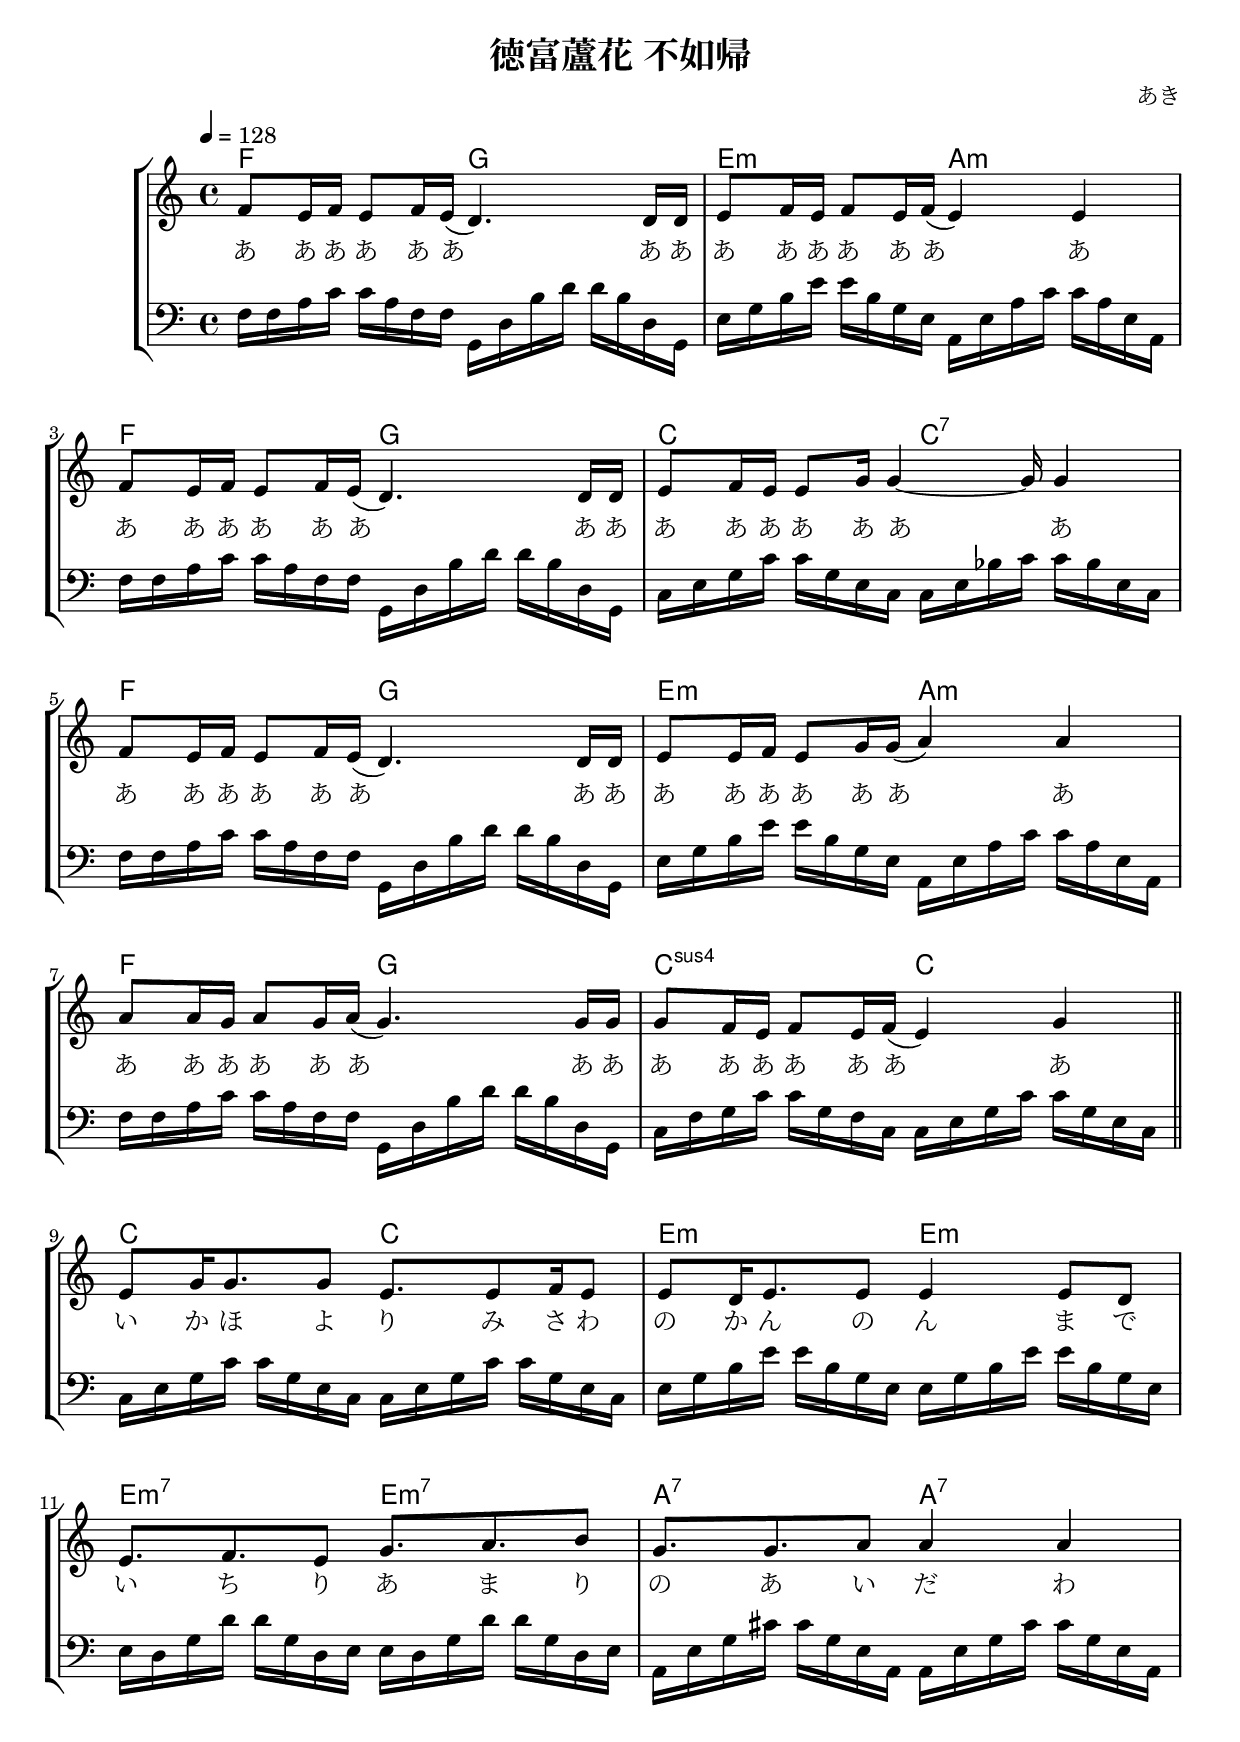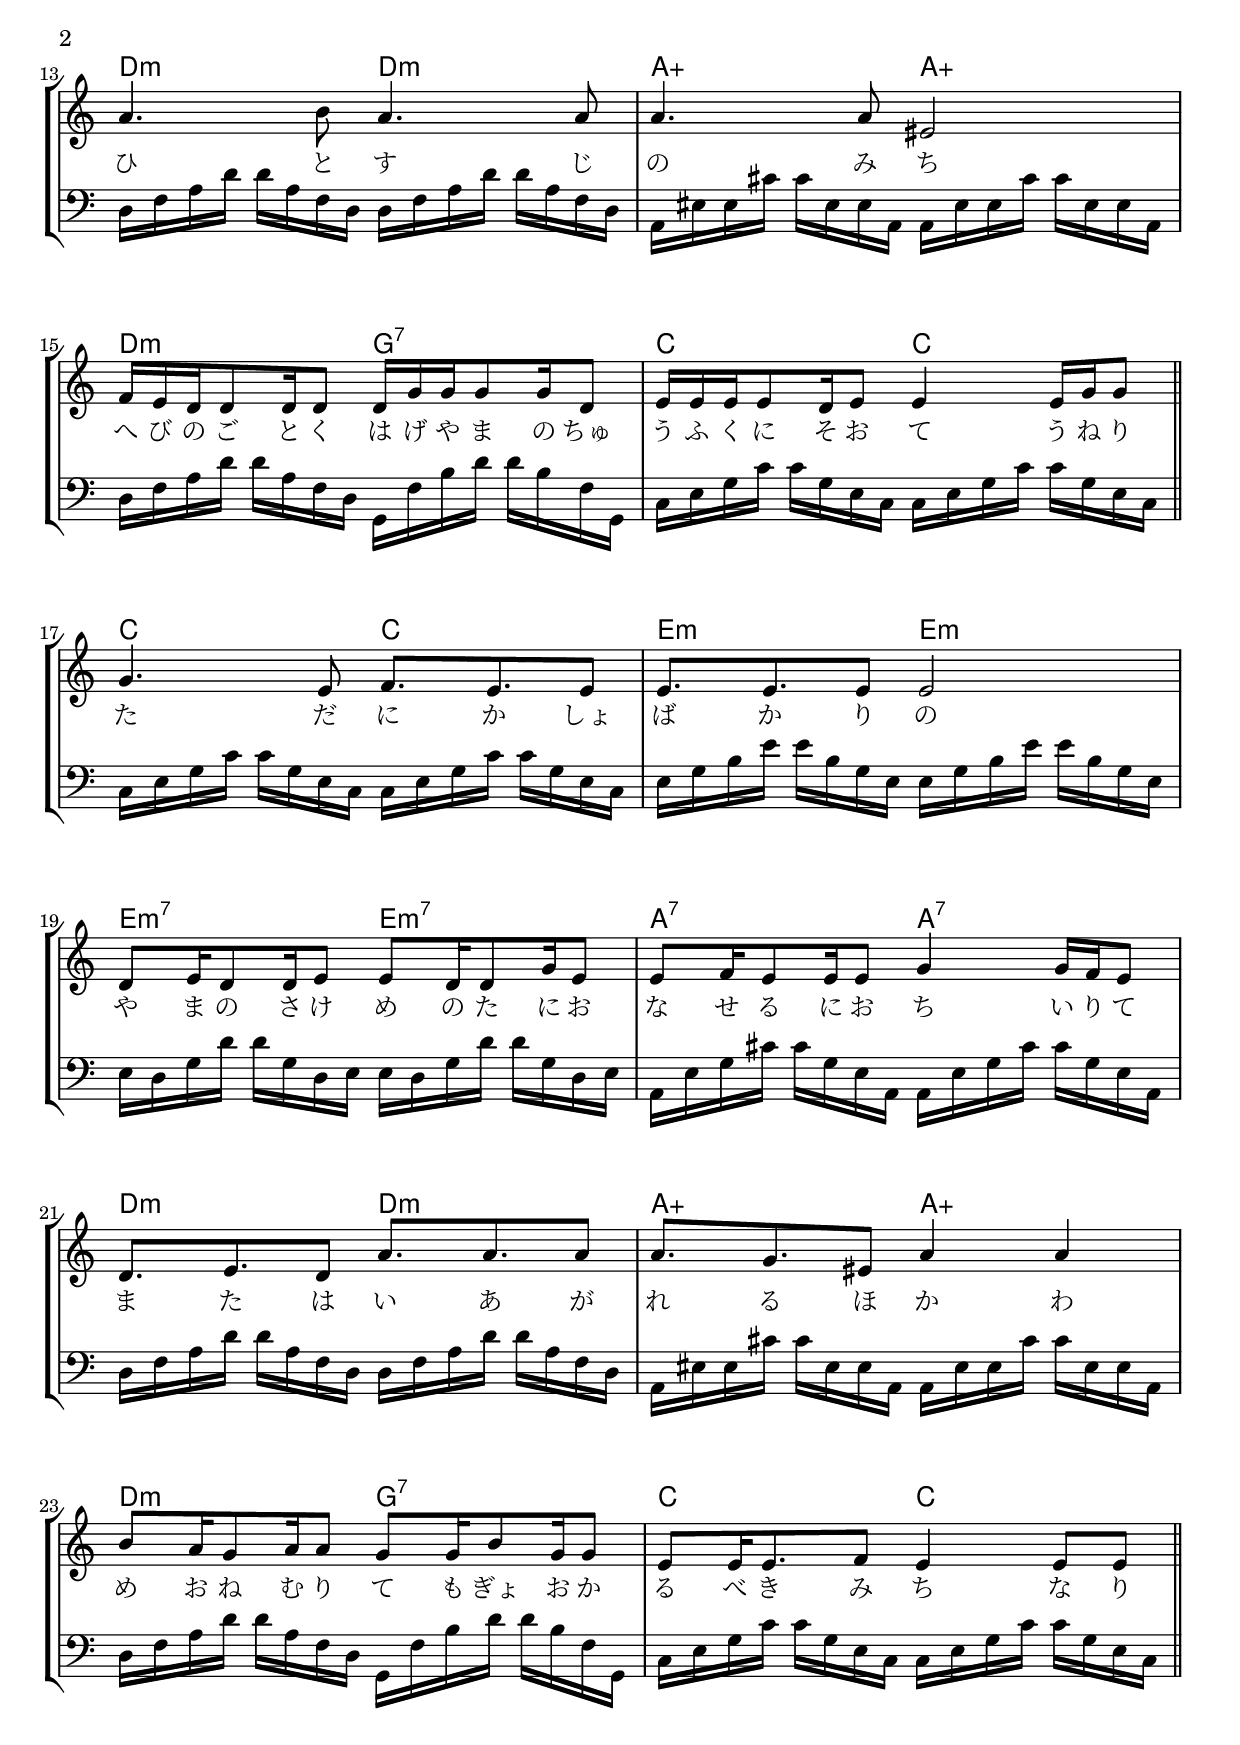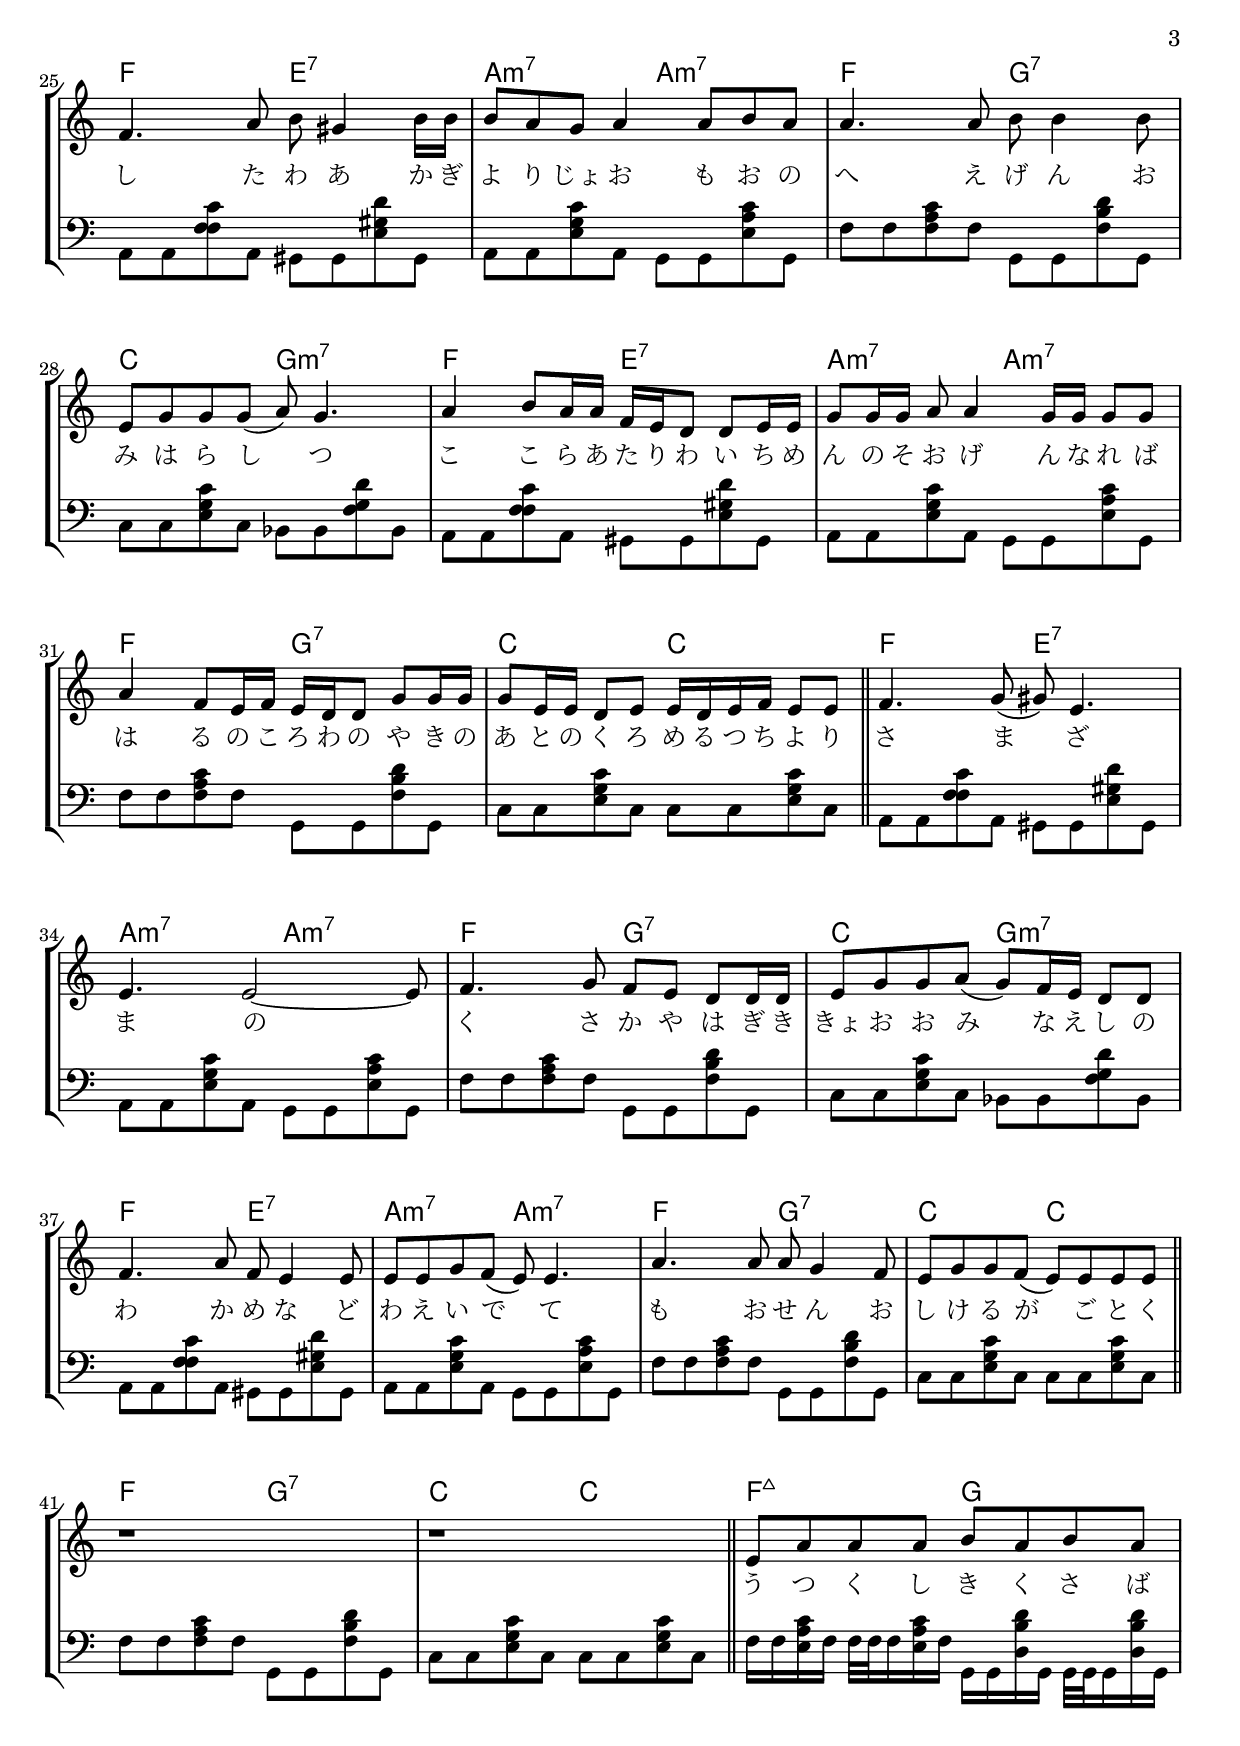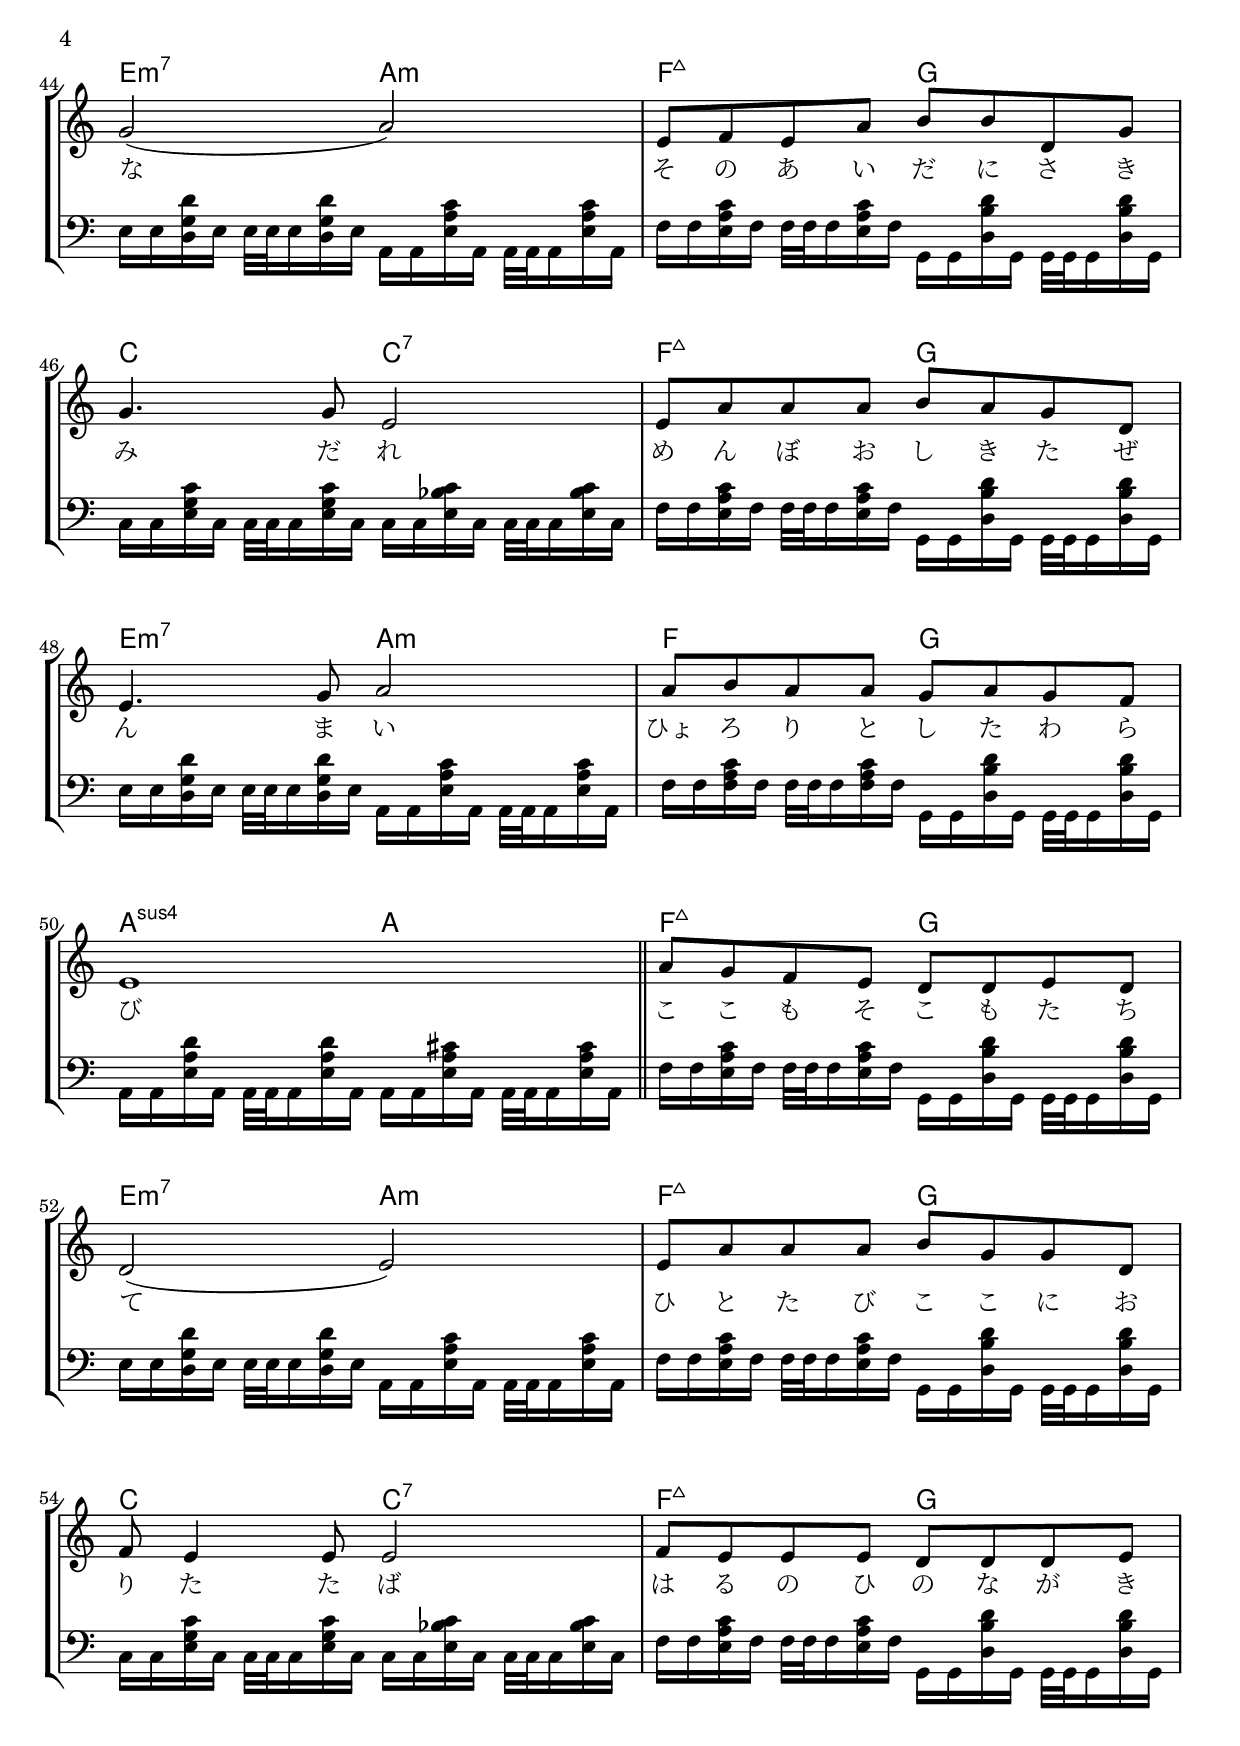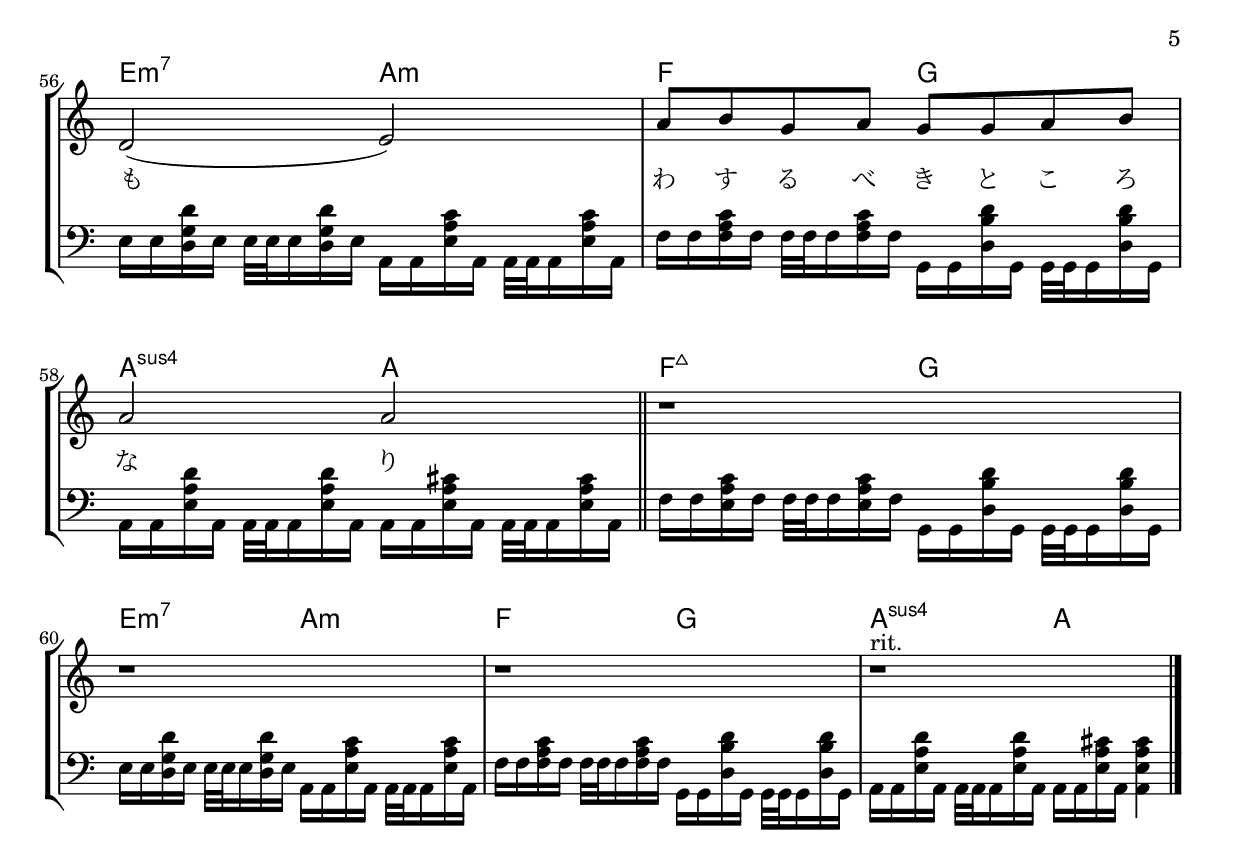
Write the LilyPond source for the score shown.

\version "2.12.1"

\header {
	title = \markup {"徳富蘆花 不如帰"}
	composer = \markup \center-column {あき}
}

harmony = \chordmode {
	f2 g e:m a:m f g c c:7 f g e:m a:m f g c:sus4 c 

	c c e:m e:m e:min7 e:min7 a:7 a:7 d:m d:m a:aug a:aug d:m g:7 c c 

	c c e:m e:m e:min7 e:min7 a:7 a:7 d:m d:m a:aug a:aug d:m g:7 c c 

	f e:7 a:min7 a:min7 f g:7 c g:min7 f e:7 a:min7 a:min7 f g:7 c c 

	f e:7 a:min7 a:min7 f g:7 c g:min7 f e:7 a:min7 a:min7 f g:7 c c 

	f g:7 c c 

	f:maj7 g e:min7 a:m f:maj7 g c c:7 f:maj7 g e:min7 a:m f g a:sus4 a 

	f:maj7 g e:min7 a:m f:maj7 g c c:7 f:maj7 g e:min7 a:m f g a:sus4 a 

	f:maj7 g e:min7 a:m f g a:sus4 a 
}

melody = {
	\set Staff.midiInstrument = #"Vibraphone"
		\key c \major
	\tempo 4 = 128
 f'8  e'16  f'16  e'8  f'16  e'16  (d'4.)  d'16  d'16 
	e'8  f'16  e'16  f'8  e'16  f'16  (e'4)  e'4 
	f'8  e'16  f'16  e'8  f'16  e'16  (d'4.)  d'16  d'16 
	e'8  f'16  e'16  e'8  g'16  g'4~g'16  g'4 
	f'8  e'16  f'16  e'8  f'16  e'16  (d'4.)  d'16  d'16 
	e'8  e'16  f'16  e'8  g'16  g'16  (a'4)  a'4 
	a'8  a'16  g'16  a'8  g'16  a'16  (g'4.)  g'16  g'16 
	g'8  f'16  e'16  f'8  e'16  f'16  (e'4)  g'4
	\set Staff.midiInstrument = #"mmi0.42"
	 e'8  g'16  g'8.  g'8  e'8.  e'8  f'16  e'8 
	e'8  d'16  e'8.  e'8  e'4  e'8  d'8 
	e'8.  f'8.  e'8  g'8.  a'8.  b'8 
	g'8.  g'8.  a'8  a'4  a'4 
	a'4.  b'8  a'4.  a'8 
	a'4.  a'8  eis'2 
	f'16  e'16  d'16  d'8  d'16  d'8  d'16  g'16  g'16  g'8  g'16  d'8 
	e'16  e'16  e'16  e'8  d'16  e'8  e'4  e'16  g'16  g'8
	\set Staff.midiInstrument = #"mmi0.42"
	 g'4.  e'8  f'8.  e'8.  e'8 
	e'8.  e'8.  e'8  e'2 
	d'8  e'16  d'8  d'16  e'8  e'8  d'16  d'8  g'16  e'8 
	e'8  f'16  e'8  e'16  e'8  g'4  g'16  f'16  e'8 
	d'8.  e'8.  d'8  a'8.  a'8.  a'8 
	a'8.  g'8.  eis'8  a'4  a'4 
	b'8  a'16  g'8  a'16  a'8  g'8  g'16  b'8  g'16  g'8 
	e'8  e'16  e'8.  f'8  e'4  e'8  e'8
	\set Staff.midiInstrument = #"mmi0.42"
	 f'4.  a'8  b'8  gis'4  b'16  b'16 
	b'8  a'8  g'8  a'4  a'8  b'8  a'8 
	a'4.  a'8  b'8  b'4  b'8 
	e'8  g'8  g'8  g'8  (a'8)  g'4. 
	a'4  b'8  a'16  a'16  f'16  e'16  d'8  d'8  e'16  e'16 
	g'8  g'16  g'16  a'8  a'4  g'16  g'16  g'8  g'8 
	a'4  f'8  e'16  f'16  e'16  d'16  d'8  g'8  g'16  g'16 
	g'8  e'16  e'16  d'8  e'8  e'16  d'16  e'16  f'16  e'8  e'8
	\set Staff.midiInstrument = #"mmi0.42"
	 f'4.  g'8  (gis'8)  e'4. 
	e'4.  e'2~e'8 
	f'4.  g'8  f'8  e'8  d'8  d'16  d'16 
	e'8  g'8  g'8  a'8  (g'8)  f'16  e'16  d'8  d'8 
	f'4.  a'8  f'8  e'4  e'8 
	e'8  e'8  g'8  f'8  (e'8)  e'4. 
	a'4.  a'8  a'8  g'4  f'8 
	e'8  g'8  g'8  f'8  (e'8)  e'8  e'8  e'8
	r1 | r1   
	\set Staff.midiInstrument = #"mmi0.42"
	 e'8  a'8  a'8  a'8  b'8  a'8  b'8  a'8 
	g'2  (a'2) 
	e'8  f'8  e'8  a'8  b'8  b'8  d'8  g'8 
	g'4.  g'8  e'2 
	e'8  a'8  a'8  a'8  b'8  a'8  g'8  d'8 
	e'4.  g'8  a'2 
	a'8  b'8  a'8  a'8  g'8  a'8  g'8  f'8 
	e'1
	\set Staff.midiInstrument = #"mmi0.42"
	 a'8  g'8  f'8  e'8  d'8  d'8  e'8  d'8 
	d'2  (e'2) 
	e'8  a'8  a'8  a'8  b'8  g'8  g'8  d'8 
	f'8  e'4  e'8  e'2 
	f'8  e'8  e'8  e'8  d'8  d'8  d'8  e'8 
	d'2  (e'2) 
	a'8  b'8  g'8  a'8  g'8  g'8  a'8  b'8 
	a'2  a'2
	r1 | r1 | r1 | r1^"rit." \bar "|."
}

words = \lyricmode {
	あ  あ  あ  あ  あ  あ  あ  あ  あ  あ  あ  あ  あ  あ  あ  あ  あ  あ  あ  あ  あ  あ  あ  あ  あ  あ  あ  あ  あ  あ  あ  あ  あ  あ  あ  あ  あ  あ  あ  あ  あ  あ  あ  あ  あ  あ  あ  あ  あ  あ  あ  あ  あ  あ  あ  あ  あ  あ  あ  あ  
	い  か  ほ  よ  り  み  さ  わ  の  か  ん  の  ん  ま  で  い  ち  り  あ  ま  り  の  あ  い  だ  わ  ひ  と  す  じ  の  み  ち  へ  び  の  ご  と  く  は  げ  や  ま  の  ちゅ  う  ふ  く  に  そ  お  て  う  ね  り  
	た  だ  に  か  しょ  ば  か  り  の  や  ま  の  さ  け  め  の  た  に  お  な  せ  る  に  お  ち  い  り  て  ま  た  は  い  あ  が  れ  る  ほ  か  わ  め  お  ね  む  り  て  も  ぎょ  お  か  る  べ  き  み  ち  な  り  
	し  た  わ  あ  か  ぎ  よ  り  じょ  お  も  お  の  へ  え  げ  ん  お  み  は  ら  し  つ  こ  こ  ら  あ  た  り  わ  い  ち  め  ん  の  そ  お  げ  ん  な  れ  ば  は  る  の  こ  ろ  わ  の  や  き  の  あ  と  の  く  ろ  め  る  つ  ち  よ  り  
	さ  ま  ざ  ま  の  く  さ  か  や  は  ぎ  き  きょ  お  お  み  な  え  し  の  わ  か  め  な  ど  わ  え  い  で  て  も  お  せ  ん  お  し  け  る  が  ご  と  く  
	
	う  つ  く  し  き  く  さ  ば  な  そ  の  あ  い  だ  に  さ  き  み  だ  れ  め  ん  ぼ  お  し  き  た  ぜ  ん  ま  い  ひょ  ろ  り  と  し  た  わ  ら  び  
	こ  こ  も  そ  こ  も  た  ち  て  ひ  と  た  び  こ  こ  に  お  り  た  た  ば  は  る  の  ひ  の  な  が  き  も  わ  す  る  べ  き  と  こ  ろ  な  り  
	
}

tempochange = {
	\tempo 4 = 128
	r1 | r1 | r1 | r1 | r1 | r1 | r1 | r1 \bar "||"
	\tempo 4 = 128
	r1 | r1 | r1 | r1 | r1 | r1 | r1 | r1 \bar "||"
	\tempo 4 = 128
	r1 | r1 | r1 | r1 | r1 | r1 | r1 | r1 \bar "||"
	\tempo 4 = 128
	r1 | r1 | r1 | r1 | r1 | r1 | r1 | r1 \bar "||"
	\tempo 4 = 128
	r1 | r1 | r1 | r1 | r1 | r1 | r1 | r1 \bar "||"
	\tempo 4 = 128
	r1 | r1 \bar "||"
	\tempo 4 = 128
	r1 | r1 | r1 | r1 | r1 | r1 | r1 | r1 \bar "||"
	\tempo 4 = 128
	r1 | r1 | r1 | r1 | r1 | r1 | r1 | r1 \bar "||"
	\tempo 4 = 128
	r1 | r1 | r1 | \tempo 4 = 96 r2 \tempo 4 = 85 r2 \bar "|."
}

mainacc = {
	\clef bass
	\set Staff.midiInstrument = #"Acoustic Guitar (steel)"
	\key c \major
	\tempo 4 = 128
	f16 f a c' c' a f f
	g,16 d b d' d' b d g,
	e16 g b e' e' b g e
	a,16 e a c' c' a e a,
	f16 f a c' c' a f f
	g,16 d b d' d' b d g,
	c16 e g c' c' g e c
	c16 e bes c' c' bes e c
	f16 f a c' c' a f f
	g,16 d b d' d' b d g,
	e16 g b e' e' b g e
	a,16 e a c' c' a e a,
	f16 f a c' c' a f f
	g,16 d b d' d' b d g,
	c16 f g c' c' g f c
	c16 e g c' c' g e c
	\bar "||"

	\set Staff.midiInstrument = #"Acoustic Guitar (steel)"
	c16 e g c' c' g e c
	c16 e g c' c' g e c
	e16 g b e' e' b g e
	e16 g b e' e' b g e
	e16 d g d' d' g d e
	e16 d g d' d' g d e
	a,16 e g cis' cis' g e a,
	a,16 e g cis' cis' g e a,
	d16 f a d' d' a f d
	d16 f a d' d' a f d
	a,16 eis eis cis' cis' eis eis a,
	a,16 eis eis cis' cis' eis eis a,
	d16 f a d' d' a f d
	g,16 f b d' d' b f g,
	c16 e g c' c' g e c
	c16 e g c' c' g e c
	\bar "||"

	\set Staff.midiInstrument = #"Acoustic Guitar (steel)"
	c16 e g c' c' g e c
	c16 e g c' c' g e c
	e16 g b e' e' b g e
	e16 g b e' e' b g e
	e16 d g d' d' g d e
	e16 d g d' d' g d e
	a,16 e g cis' cis' g e a,
	a,16 e g cis' cis' g e a,
	d16 f a d' d' a f d
	d16 f a d' d' a f d
	a,16 eis eis cis' cis' eis eis a,
	a,16 eis eis cis' cis' eis eis a,
	d16 f a d' d' a f d
	g,16 f b d' d' b f g,
	c16 e g c' c' g e c
	c16 e g c' c' g e c
	\bar "||"

	\set Staff.midiInstrument = #"Acoustic Guitar (steel)"
	a,8 a,8 <f f c'>8 a,8
	gis,8 gis,8 <e gis d'>8 gis,8
	a,8 a,8 <e g c'>8 a,8
	g,8 g,8 <e a c'>8 g,8
	f8 f8 <f a c'>8 f8
	g,8 g,8 <f b d'>8 g,8
	c8 c8 <e g c'>8 c8
	bes,8 bes,8 <f g d'>8 bes,8
	a,8 a,8 <f f c'>8 a,8
	gis,8 gis,8 <e gis d'>8 gis,8
	a,8 a,8 <e g c'>8 a,8
	g,8 g,8 <e a c'>8 g,8
	f8 f8 <f a c'>8 f8
	g,8 g,8 <f b d'>8 g,8
	c8 c8 <e g c'>8 c8
	c8 c8 <e g c'>8 c8
	\bar "||"

	\set Staff.midiInstrument = #"Acoustic Guitar (steel)"
	a,8 a,8 <f f c'>8 a,8
	gis,8 gis,8 <e gis d'>8 gis,8
	a,8 a,8 <e g c'>8 a,8
	g,8 g,8 <e a c'>8 g,8
	f8 f8 <f a c'>8 f8
	g,8 g,8 <f b d'>8 g,8
	c8 c8 <e g c'>8 c8
	bes,8 bes,8 <f g d'>8 bes,8
	a,8 a,8 <f f c'>8 a,8
	gis,8 gis,8 <e gis d'>8 gis,8
	a,8 a,8 <e g c'>8 a,8
	g,8 g,8 <e a c'>8 g,8
	f8 f8 <f a c'>8 f8
	g,8 g,8 <f b d'>8 g,8
	c8 c8 <e g c'>8 c8
	c8 c8 <e g c'>8 c8
	\bar "||"

	\set Staff.midiInstrument = #"Acoustic Guitar (steel)"
	f8 f8 <f a c'>8 f8
	g,8 g,8 <f b d'>8 g,8
	c8 c8 <e g c'>8 c8
	c8 c8 <e g c'>8 c8
	\bar "||"

	\set Staff.midiInstrument = #"Acoustic Guitar (steel)"
	f16 f16 <e a c'>16 f16   f32 f32 f16 <e a c'>16 f16
	g,16 g,16 <d b d'>16 g,16   g,32 g,32 g,16 <d b d'>16 g,16
	e16 e16 <d g d'>16 e16   e32 e32 e16 <d g d'>16 e16
	a,16 a,16 <e a c'>16 a,16   a,32 a,32 a,16 <e a c'>16 a,16
	f16 f16 <e a c'>16 f16   f32 f32 f16 <e a c'>16 f16
	g,16 g,16 <d b d'>16 g,16   g,32 g,32 g,16 <d b d'>16 g,16
	c16 c16 <e g c'>16 c16   c32 c32 c16 <e g c'>16 c16
	c16 c16 <e bes c'>16 c16   c32 c32 c16 <e bes c'>16 c16
	f16 f16 <e a c'>16 f16   f32 f32 f16 <e a c'>16 f16
	g,16 g,16 <d b d'>16 g,16   g,32 g,32 g,16 <d b d'>16 g,16
	e16 e16 <d g d'>16 e16   e32 e32 e16 <d g d'>16 e16
	a,16 a,16 <e a c'>16 a,16   a,32 a,32 a,16 <e a c'>16 a,16
	f16 f16 <f a c'>16 f16   f32 f32 f16 <f a c'>16 f16
	g,16 g,16 <d b d'>16 g,16   g,32 g,32 g,16 <d b d'>16 g,16
	a,16 a,16 <e a d'>16 a,16   a,32 a,32 a,16 <e a d'>16 a,16
	a,16 a,16 <e a cis'>16 a,16   a,32 a,32 a,16 <e a cis'>16 a,16
	\bar "||"

	\set Staff.midiInstrument = #"Acoustic Guitar (steel)"
	f16 f16 <e a c'>16 f16   f32 f32 f16 <e a c'>16 f16
	g,16 g,16 <d b d'>16 g,16   g,32 g,32 g,16 <d b d'>16 g,16
	e16 e16 <d g d'>16 e16   e32 e32 e16 <d g d'>16 e16
	a,16 a,16 <e a c'>16 a,16   a,32 a,32 a,16 <e a c'>16 a,16
	f16 f16 <e a c'>16 f16   f32 f32 f16 <e a c'>16 f16
	g,16 g,16 <d b d'>16 g,16   g,32 g,32 g,16 <d b d'>16 g,16
	c16 c16 <e g c'>16 c16   c32 c32 c16 <e g c'>16 c16
	c16 c16 <e bes c'>16 c16   c32 c32 c16 <e bes c'>16 c16
	f16 f16 <e a c'>16 f16   f32 f32 f16 <e a c'>16 f16
	g,16 g,16 <d b d'>16 g,16   g,32 g,32 g,16 <d b d'>16 g,16
	e16 e16 <d g d'>16 e16   e32 e32 e16 <d g d'>16 e16
	a,16 a,16 <e a c'>16 a,16   a,32 a,32 a,16 <e a c'>16 a,16
	f16 f16 <f a c'>16 f16   f32 f32 f16 <f a c'>16 f16
	g,16 g,16 <d b d'>16 g,16   g,32 g,32 g,16 <d b d'>16 g,16
	a,16 a,16 <e a d'>16 a,16   a,32 a,32 a,16 <e a d'>16 a,16
	a,16 a,16 <e a cis'>16 a,16   a,32 a,32 a,16 <e a cis'>16 a,16
	\bar "||"

	\set Staff.midiInstrument = #"Acoustic Guitar (steel)"
	f16 f16 <e a c'>16 f16   f32 f32 f16 <e a c'>16 f16
	g,16 g,16 <d b d'>16 g,16   g,32 g,32 g,16 <d b d'>16 g,16
	e16 e16 <d g d'>16 e16   e32 e32 e16 <d g d'>16 e16
	a,16 a,16 <e a c'>16 a,16   a,32 a,32 a,16 <e a c'>16 a,16
	f16 f16 <f a c'>16 f16   f32 f32 f16 <f a c'>16 f16
	g,16 g,16 <d b d'>16 g,16   g,32 g,32 g,16 <d b d'>16 g,16
	a,16 a,16 <e a d'>16 a,16   a,32 a,32 a,16 <e a d'>16 a,16
	a,16 a,16 <e a cis'>16 a,16 <a, e a cis'>4
	\bar "|."
}

subacc = {
	\clef bass
	\set Staff.midiInstrument = #"Acoustic grand"
	\key c \major
	\tempo 4 = 128
	r2
	r2
	r2
	r2
	r2
	r2
	r2
	r2
	r2
	r2
	r2
	r2
	r2
	r2
	r2
	r2
	\bar "||"

	\set Staff.midiInstrument = #"Vibraphone"
	c16 c' g c' c c' g c'
	c16 c' g c' c c' g c'
	e16 e' b e' e e' b e'
	e16 e' b e' e e' b e'
	e16 d' g d' e d' g d'
	e16 d' g d' e d' g d'
	a,16 cis' g cis' a, cis' g cis'
	a,16 cis' g cis' a, cis' g cis'
	d16 d' a d' d d' a d'
	d16 d' a d' d d' a d'
	a,16 cis' eis cis' a, cis' eis cis'
	a,16 cis' eis cis' a, cis' eis cis'
	d16 d' a d' d d' a d'
	g,16 d' b d' g, d' b d'
	c16 c' g c' c c' g c'
	c16 c' g c' c c' g c'
	\bar "||"

	\set Staff.midiInstrument = #"Vibraphone"
	c16 c' g c' c c' g c'
	c16 c' g c' c c' g c'
	e16 e' b e' e e' b e'
	e16 e' b e' e e' b e'
	e16 d' g d' e d' g d'
	e16 d' g d' e d' g d'
	a,16 cis' g cis' a, cis' g cis'
	a,16 cis' g cis' a, cis' g cis'
	d16 d' a d' d d' a d'
	d16 d' a d' d d' a d'
	a,16 cis' eis cis' a, cis' eis cis'
	a,16 cis' eis cis' a, cis' eis cis'
	d16 d' a d' d d' a d'
	g,16 d' b d' g, d' b d'
	c16 c' g c' c c' g c'
	c16 c' g c' c c' g c'
	\bar "||"

	\set Staff.midiInstrument = #"Electric Grand"
	a,8 f8 f8 c'8
	gis,8 e8 gis8 d'8
	a,8 e8 g8 c'8
	g,8 e8 a8 c'8
	f8 f8 a8 c'8
	g,8 f8 b8 d'8
	c8 e8 g8 c'8
	bes,8 f8 g8 d'8
	a,8 f8 f8 c'8
	gis,8 e8 gis8 d'8
	a,8 e8 g8 c'8
	g,8 e8 a8 c'8
	f8 f8 a8 c'8
	g,8 f8 b8 d'8
	c8 e8 g8 c'8
	c8 e8 g8 c'8
	\bar "||"

	\set Staff.midiInstrument = #"Electric Grand"
	a,8 f8 f8 c'8
	gis,8 e8 gis8 d'8
	a,8 e8 g8 c'8
	g,8 e8 a8 c'8
	f8 f8 a8 c'8
	g,8 f8 b8 d'8
	c8 e8 g8 c'8
	bes,8 f8 g8 d'8
	a,8 f8 f8 c'8
	gis,8 e8 gis8 d'8
	a,8 e8 g8 c'8
	g,8 e8 a8 c'8
	f8 f8 a8 c'8
	g,8 f8 b8 d'8
	c8 e8 g8 c'8
	c8 e8 g8 c'8
	\bar "||"

	\set Staff.midiInstrument = #"Electric Grand"
	f8 f8 a8 c'8
	g,8 f8 b8 d'8
	c8 e8 g8 c'8
	c8 e8 g8 c'8
	\bar "||"

	\set Staff.midiInstrument = #"Vibraphone"
	<e a c'>8 <e a c'>4 <e a c'>8
	<d b d'>8 <d b d'>4 <d b d'>8
	<d g d'>8 <d g d'>4 <d g d'>8
	<e a c'>8 <e a c'>4 <e a c'>8
	<e a c'>8 <e a c'>4 <e a c'>8
	<d b d'>8 <d b d'>4 <d b d'>8
	<e g c'>8 <e g c'>4 <e g c'>8
	<e bes c'>8 <e bes c'>4 <e bes c'>8
	<e a c'>8 <e a c'>4 <e a c'>8
	<d b d'>8 <d b d'>4 <d b d'>8
	<d g d'>8 <d g d'>4 <d g d'>8
	<e a c'>8 <e a c'>4 <e a c'>8
	<f a c'>8 <f a c'>4 <f a c'>8
	<d b d'>8 <d b d'>4 <d b d'>8
	<e a d'>8 <e a d'>4 <e a d'>8
	<e a cis'>8 <e a cis'>4 <e a cis'>8
	\bar "||"

	\set Staff.midiInstrument = #"Vibraphone"
	<e a c'>8 <e a c'>4 <e a c'>8
	<d b d'>8 <d b d'>4 <d b d'>8
	<d g d'>8 <d g d'>4 <d g d'>8
	<e a c'>8 <e a c'>4 <e a c'>8
	<e a c'>8 <e a c'>4 <e a c'>8
	<d b d'>8 <d b d'>4 <d b d'>8
	<e g c'>8 <e g c'>4 <e g c'>8
	<e bes c'>8 <e bes c'>4 <e bes c'>8
	<e a c'>8 <e a c'>4 <e a c'>8
	<d b d'>8 <d b d'>4 <d b d'>8
	<d g d'>8 <d g d'>4 <d g d'>8
	<e a c'>8 <e a c'>4 <e a c'>8
	<f a c'>8 <f a c'>4 <f a c'>8
	<d b d'>8 <d b d'>4 <d b d'>8
	<e a d'>8 <e a d'>4 <e a d'>8
	<e a cis'>8 <e a cis'>4 <e a cis'>8
	\bar "||"

	\set Staff.midiInstrument = #"Vibraphone"
	<e a c'>8 <e a c'>4 <e a c'>8
	<d b d'>8 <d b d'>4 <d b d'>8
	<d g d'>8 <d g d'>4 <d g d'>8
	<e a c'>8 <e a c'>4 <e a c'>8
	<f a c'>8 <f a c'>4 <f a c'>8
	<d b d'>8 <d b d'>4 <d b d'>8
	<e a d'>8 <e a d'>4 <e a d'>8
	<e a cis'>8 <e a cis'>4.
	\bar "|."
}

percA = {
	\drummode {
	r2 hho2  |r2 hho2  |r2 hho2  |r2 hho2  |r2 hho2  |r2 hho2  |r2 hho2  |r2 hho2  \bar "||"
	r2 hho2  |r2 hho2  |r2 hho2  |r2 hho2  |r2 hho2  |r2 hho2  |r2 hho2  |r2 hho2  \bar "||"
	r2 hho2  |r2 hho2  |r2 hho2  |r2 hho2  |r2 hho2  |r2 hho2  |r2 hho2  |r2 hho2  \bar "||"
	r1  |r1  |r1  |r1  |r1  |r1  |r1  |r2 r8 hho4 hho8  \bar "||"
	r1  |r1  |r1  |r1  |r1  |r1  |r1  |r2 r8 hho4 hho8  \bar "||"
	r1  |r2 r8 hho4 hho8  \bar "||"
	hh4 hh4 hh4 hh4  |hh4 hh4 hh4 hh4  |hh4 hh4 hh4 hh4  |hh4 hh4 hh4 hh4  |hh4 hh4 hh4 hh4  |hh4 hh4 hh4 hh4  |hh4 hh4 hh4 hh4  |hh4 hh4 hh4 hh4  \bar "||"
	hh4 hh4 hh4 hh4  |hh4 hh4 hh4 hh4  |hh4 hh4 hh4 hh4  |hh4 hh4 hh4 hh4  |hh4 hh4 hh4 hh4  |hh4 hh4 hh4 hh4  |hh4 hh4 hh4 hh4  |hh4 hh4 hh4 hh4  \bar "||"
	hh4 hh4 hh4 hh4  |hh4 hh4 hh4 hh4  |hh4 hh4 hh4 hh4  |hh4 hh4 hh4 hh4  \bar "|."
	}
}

percB = {
	\drummode {
	r8 hh16 hh16 hh8 hh16 hh8. hh16 hh16 hh8 hh16 hh16  |hh8 hh16 hh16 hh8 hh16 hh8. hh16 hh16 hh8 hh8  |hh8 hh16 hh16 hh8 hh16 hh8. hh16 hh16 hh8 hh16 hh16  |hh8 hh16 hh16 hh8 hh16 hh8. hh16 hh16 hh8 hh8  |r8 hh16 hh16 hh8 hh16 hh8. hh16 hh16 hh8 hh16 hh16  |hh8 hh16 hh16 hh8 hh16 hh8. hh16 hh16 hh8 hh8  |hh8 hh16 hh16 hh8 hh16 hh8. hh16 hh16 hh8 hh16 hh16  |hh8 hh16 hh16 hh8 hh16 hh8 hh4. r16  \bar "||"
	r8 hh16 hh16 hh8 hh16 hh8. hh16 hh16 hh8 hh16 hh16  |hh8 hh16 hh16 hh8 hh16 hh8. hh16 hh16 hh8 hh8  |hh8 hh16 hh16 hh8 hh16 hh8. hh16 hh16 hh8 hh16 hh16  |hh8 hh16 hh16 hh8 hh16 hh8. hh16 hh16 hh8 hh8  |r8 hh16 hh16 hh8 hh16 hh8. hh16 hh16 hh8 hh16 hh16  |hh8 hh16 hh16 hh8 hh16 hh8. hh16 hh16 hh8 hh8  |hh8 hh16 hh16 hh8 hh16 hh8. hh16 hh16 hh8 hh16 hh16  |hh8 hh16 hh16 hh8 hh16 hh8 hh4. r16  \bar "||"
	r8 hh16 hh16 hh8 hh16 hh8. hh16 hh16 hh8 hh16 hh16  |hh8 hh16 hh16 hh8 hh16 hh8. hh16 hh16 hh8 hh8  |hh8 hh16 hh16 hh8 hh16 hh8. hh16 hh16 hh8 hh16 hh16  |hh8 hh16 hh16 hh8 hh16 hh8. hh16 hh16 hh8 hh8  |r8 hh16 hh16 hh8 hh16 hh8. hh16 hh16 hh8 hh16 hh16  |hh8 hh16 hh16 hh8 hh16 hh8. hh16 hh16 hh8 hh8  |hh8 hh16 hh16 hh8 hh16 hh8. hh16 hh16 hh8 hh16 hh16  |hh8 hh16 hh16 hh8 hh16 hh8 hh4. r16  \bar "||"
	r4. hhp2 hhp8  |r4. hhp2 hhp8  |r4. hhp2 hhp8  |r4. hhp2 hhp8  |r4. hhp2 hhp8  |r4. hhp2 hhp8  |r4. hhp2 hhp8  |hhp4 hhp4 hhp4 hhp4  \bar "||"
	r4. hhp2 hhp8  |r4. hhp2 hhp8  |r4. hhp2 hhp8  |r4. hhp2 hhp8  |r4. hhp2 hhp8  |r4. hhp2 hhp8  |r4. hhp2 hhp8  |hhp4 hhp4 hhp4 hhp4  \bar "||"
	r4. hhp2 hhp8  |hhp4 hhp4 hhp4 hhp4  \bar "||"
	r8 ss4 ss4 ss4 ss8  |r8 ss4 ss8 ss8. ss8. ss8  |r8 ss4 ss4 ss4 ss8  |r8 ss4 ss8 ss8. ss8. ss8  |r8 ss4 ss4 ss4 ss8  |r8 ss4 ss8 ss8. ss8. ss8  |r8 ss4 ss4 ss4 ss8  |r8 ss4 ss8 ss8. ss8. ss8  \bar "||"
	r8 ss4 ss4 ss4 ss8  |r8 ss4 ss8 ss8. ss8. ss8  |r8 ss4 ss4 ss4 ss8  |r8 ss4 ss8 ss8. ss8. ss8  |r8 ss4 ss4 ss4 ss8  |r8 ss4 ss8 ss8. ss8. ss8  |r8 ss4 ss4 ss4 ss8  |r8 ss4 ss8 ss8. ss8. ss8  \bar "||"
	r8 ss4 ss4 ss4 ss8  |r8 ss4 ss8 ss8. ss8. ss8  |r8 ss4 ss4 ss4 ss8  |r8 ss4 ss8 ss8. ss8. ss8  \bar "|."
	}
}

percC = {
	\drummode {
	r4 sn2 sn4  |r4 sn2 sn4  |r4 sn2 sn4  |r4 sn2 sn4  |r4 sn2 sn4  |r4 sn2 sn4  |r4 sn2 sn4  |r4 sn4. sn16 sn8 sn16 sn16 sn16  \bar "||"
	r4 sn2 sn4  |r4 sn2 sn4  |r4 sn2 sn4  |r4 sn2 sn4  |r4 sn2 sn4  |r4 sn2 sn4  |r4 sn2 sn4  |r4 sn4. sn16 sn8 sn16 sn16 sn16  \bar "||"
	r4 sn2 sn4  |r4 sn2 sn4  |r4 sn2 sn4  |r4 sn2 sn4  |r4 sn2 sn4  |r4 sn2 sn4  |r4 sn2 sn4  |r4 sn4. sn16 sn8 sn16 sn16 sn16  \bar "||"
	hh4 hh4 hh4 hh4  |hh4 hh4 hh4 hh4  |hh4 hh4 hh4 hh4  |hh4 hh4 hh4 hh4  |hh4 hh4 hh4 hh4  |hh4 hh4 hh4 hh4  |hh4 hh4 hh4 hh4  |r4. hh2 r8  \bar "||"
	hh4 hh4 hh4 hh4  |hh4 hh4 hh4 hh4  |hh4 hh4 hh4 hh4  |hh4 hh4 hh4 hh4  |hh4 hh4 hh4 hh4  |hh4 hh4 hh4 hh4  |hh4 hh4 hh4 hh4  |r4. hh2 r8  \bar "||"
	hh4 hh4 hh4 hh4  |r4. hh2 r8  \bar "||"
	r8 hhp4 hhp4 hhp4 hhp8  |r8 hhp4 hhp4 hhp4 hhp8  |r8 hhp4 hhp4 hhp4 hhp8  |r8 hhp4 hhp4 hhp4 hhp8  |r8 hhp4 hhp4 hhp4 hhp8  |r8 hhp4 hhp4 hhp4 hhp8  |r8 hhp4 hhp4 hhp4 hhp8  |r8 hhp4 hhp4 hhp4 hhp8  \bar "||"
	r8 hhp4 hhp4 hhp4 hhp8  |r8 hhp4 hhp4 hhp4 hhp8  |r8 hhp4 hhp4 hhp4 hhp8  |r8 hhp4 hhp4 hhp4 hhp8  |r8 hhp4 hhp4 hhp4 hhp8  |r8 hhp4 hhp4 hhp4 hhp8  |r8 hhp4 hhp4 hhp4 hhp8  |r8 hhp4 hhp4 hhp4 hhp8  \bar "||"
	r8 hhp4 hhp4 hhp4 hhp8  |r8 hhp4 hhp4 hhp4 hhp8  |r8 hhp4 hhp4 hhp4 hhp8  |r8 hhp4 hhp4 hhp4 hhp8  \bar "|."
	}
}

percD = {
	\drummode {
	bd8 bd4 bd4 r16 bd8. bd8  |bd8 bd4 bd4 r16 bd8. bd8  |bd8 bd4 bd4 r16 bd8. bd8  |bd8 bd4 bd4 r16 bd8. bd8  |bd8 bd4 bd4 r16 bd8. bd8  |bd8 bd4 bd4 r16 bd8. bd8  |bd8 bd4 bd4 r16 bd8. bd8  |bd4. bd8. bd4. r16  \bar "||"
	bd8 bd4 bd4 r16 bd8. bd8  |bd8 bd4 bd4 r16 bd8. bd8  |bd8 bd4 bd4 r16 bd8. bd8  |bd8 bd4 bd4 r16 bd8. bd8  |bd8 bd4 bd4 r16 bd8. bd8  |bd8 bd4 bd4 r16 bd8. bd8  |bd8 bd4 bd4 r16 bd8. bd8  |bd4. bd8. bd4. r16  \bar "||"
	bd8 bd4 bd4 r16 bd8. bd8  |bd8 bd4 bd4 r16 bd8. bd8  |bd8 bd4 bd4 r16 bd8. bd8  |bd8 bd4 bd4 r16 bd8. bd8  |bd8 bd4 bd4 r16 bd8. bd8  |bd8 bd4 bd4 r16 bd8. bd8  |bd8 bd4 bd4 r16 bd8. bd8  |bd4. bd8. bd4. r16  \bar "||"
	bd2. r8 bd8  |bd8. bd8. bd2 bd8  |bd2. r8 bd8  |bd8. bd8. bd2 bd8  |bd2. r8 bd8  |bd8. bd8. bd2 bd8  |bd2. r8 bd8  |bd8. bd4. r16 bd4 bd8  \bar "||"
	bd2. r8 bd8  |bd8. bd8. bd2 bd8  |bd2. r8 bd8  |bd8. bd8. bd2 bd8  |bd2. r8 bd8  |bd8. bd8. bd2 bd8  |bd2. r8 bd8  |bd8. bd4. r16 bd4 bd8  \bar "||"
	bd2. r8 bd8  |bd8. bd4. r16 bd4 bd8  \bar "||"
	bd2 bd4. r16 bd16  |bd4 bd4 bd4 bd8. bd16  |bd2 bd4. r16 bd16  |bd4 bd4 bd4 bd8. bd16  |bd2 bd4. r16 bd16  |bd4 bd4 bd4 bd8. bd16  |bd2 bd4. r16 bd16  |bd4 bd4 bd4 bd8. bd16  \bar "||"
	bd2 bd4. r16 bd16  |bd4 bd4 bd4 bd8. bd16  |bd2 bd4. r16 bd16  |bd4 bd4 bd4 bd8. bd16  |bd2 bd4. r16 bd16  |bd4 bd4 bd4 bd8. bd16  |bd2 bd4. r16 bd16  |bd4 bd4 bd4 bd8. bd16  \bar "||"
	bd2 bd4. r16 bd16  |bd4 bd4 bd4 bd8. bd16  |bd2 bd4. r16 bd16  |bd4 bd4 bd4 bd8. bd16  \bar "|."
	}
}

percE = {
	\drummode {
	cymc1  |r1 |r1 |r1 |cymc1  |r1 |r1 |r2. cymc4  \bar "||"
	cymc1  |r1 |r1 |r1 |cymc1  |r1 |r1 |r2. cymc4  \bar "||"
	cymc1  |r1 |r1 |r1 |cymc1  |r1 |r1 |r2. cymc4  \bar "||"
	r1 | r1 | r1 | r1 | r1 | r1 | r1 | r1 \bar "||"
	r1 | r1 | r1 | r1 | r1 | r1 | r1 | r1 \bar "||"
	r1 | r1 \bar "||"
	r1 | r1 | r1 | r1 | r1 | r1 | r1 | r1 \bar "||"
	r1 | r1 | r1 | r1 | r1 | r1 | r1 | r1 \bar "||"
	r1 | r1 | r1 | r1 \bar "|."
	}
}

\score {
	<<
		\new StaffGroup <<
			\new ChordNames {\harmony}
			\new Voice = "melody" {\melody}
			\new Lyrics \lyricsto "melody" \words
			\new Staff = "mainacc" {\mainacc}
		>>
	>>
	\layout { }
}
